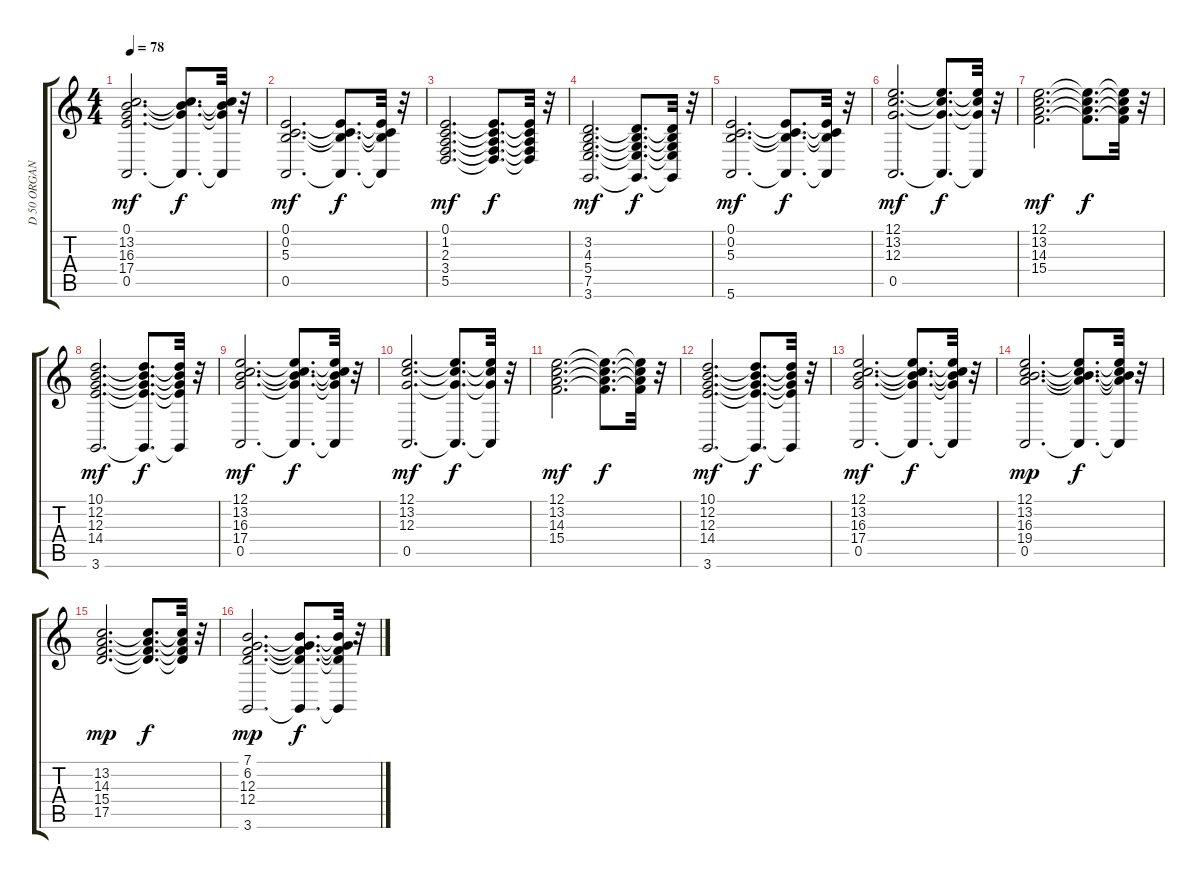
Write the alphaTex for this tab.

\track ("D 50 ORGAN" "D 50 ORGAN") {instrument rockorgan}
\staff {score tabs}
\tuning (E4 B3 G3 D3 A2 E2) {hide}
\ts (4 4)
\tempo 78
\clef g2
\ks c
(0.1 13.2 16.3 17.4 0.5).2{d dy mf} (13.2{t} 16.3{t} 17.4{t} 0.5{t}).8{d dy f} (13.2{t} 16.3{t} 17.4{t} 0.5{t}).32 r.32 |
(0.1 0.2 5.3 0.5).2{d dy mf} (0.1{t} 0.2{t} 5.3{t} 0.5{t}).8{d dy f} (0.1{t} 0.2{t} 5.3{t} 0.5{t}).32 r.32 |
(0.1 1.2 2.3 3.4 5.5).2{d dy mf} (0.1{t} 1.2{t} 2.3{t} 3.4{t} 5.5{t}).8{d dy f} (0.1{t} 1.2{t} 2.3{t} 3.4{t} 5.5{t}).32 r.32 |
(3.2 4.3 5.4 7.5 3.6).2{d dy mf} (3.2{t} 4.3{t} 5.4{t} 7.5{t} 3.6{t}).8{d dy f} (3.2{t} 4.3{t} 5.4{t} 7.5{t} 3.6{t}).32 r.32 |
(0.1 0.2 5.3 5.6).2{d dy mf} (0.1{t} 0.2{t} 5.3{t} 5.6{t}).8{d dy f} (0.1{t} 0.2{t} 5.3{t} 5.6{t}).32 r.32 |
(12.1 13.2 12.3 0.5).2{d dy mf} (12.1{t} 13.2{t} 12.3{t} 0.5{t}).8{d dy f} (12.1{t} 13.2{t} 12.3{t} 0.5{t}).32 r.32 |
(12.1 13.2 14.3 15.4).2{d dy mf} (12.1{t} 13.2{t} 14.3{t} 15.4{t}).8{d dy f} (12.1{t} 13.2{t} 14.3{t} 15.4{t}).32 r.32 |
(10.1 12.2 12.3 14.4 3.6).2{d dy mf} (10.1{t} 12.2{t} 12.3{t} 14.4{t} 3.6{t}).8{d dy f} (10.1{t} 12.2{t} 12.3{t} 14.4{t} 3.6{t}).32 r.32 |
(12.1 13.2 16.3 17.4 0.5).2{d dy mf} (12.1{t} 13.2{t} 16.3{t} 17.4{t} 0.5{t}).8{d dy f} (12.1{t} 13.2{t} 16.3{t} 17.4{t} 0.5{t}).32 r.32 |
(12.1 13.2 12.3 0.5).2{d dy mf} (12.1{t} 13.2{t} 12.3{t} 0.5{t}).8{d dy f} (12.1{t} 13.2{t} 12.3{t} 0.5{t}).32 r.32 |
(12.1 13.2 14.3 15.4).2{d dy mf} (12.1{t} 13.2{t} 14.3{t} 15.4{t}).8{d dy f} (12.1{t} 13.2{t} 14.3{t} 15.4{t}).32 r.32 |
(10.1 12.2 12.3 14.4 3.6).2{d dy mf} (10.1{t} 12.2{t} 12.3{t} 14.4{t} 3.6{t}).8{d dy f} (10.1{t} 12.2{t} 12.3{t} 14.4{t} 3.6{t}).32 r.32 |
(12.1 13.2 16.3 17.4 0.5).2{d dy mf} (12.1{t} 13.2{t} 16.3{t} 17.4{t} 0.5{t}).8{d dy f} (12.1{t} 13.2{t} 16.3{t} 17.4{t} 0.5{t}).32 r.32 |
(12.1 13.2 16.3 19.4 0.5).2{d dy mp} (12.1{t} 13.2{t} 16.3{t} 19.4{t} 0.5{t}).8{d dy f} (12.1{t} 13.2{t} 16.3{t} 19.4{t} 0.5{t}).32 r.32 |
(13.2 14.3 15.4 17.5).2{d dy mp} (13.2{t} 14.3{t} 15.4{t} 17.5{t}).8{d dy f} (13.2{t} 14.3{t} 15.4{t} 17.5{t}).32 r.32 |
(7.1 6.2 12.3 12.4 3.6).2{d dy mp} (7.1{t} 6.2{t} 12.3{t} 12.4{t} 3.6{t}).8{d dy f} (7.1{t} 6.2{t} 12.3{t} 12.4{t} 3.6{t}).32 r.32
